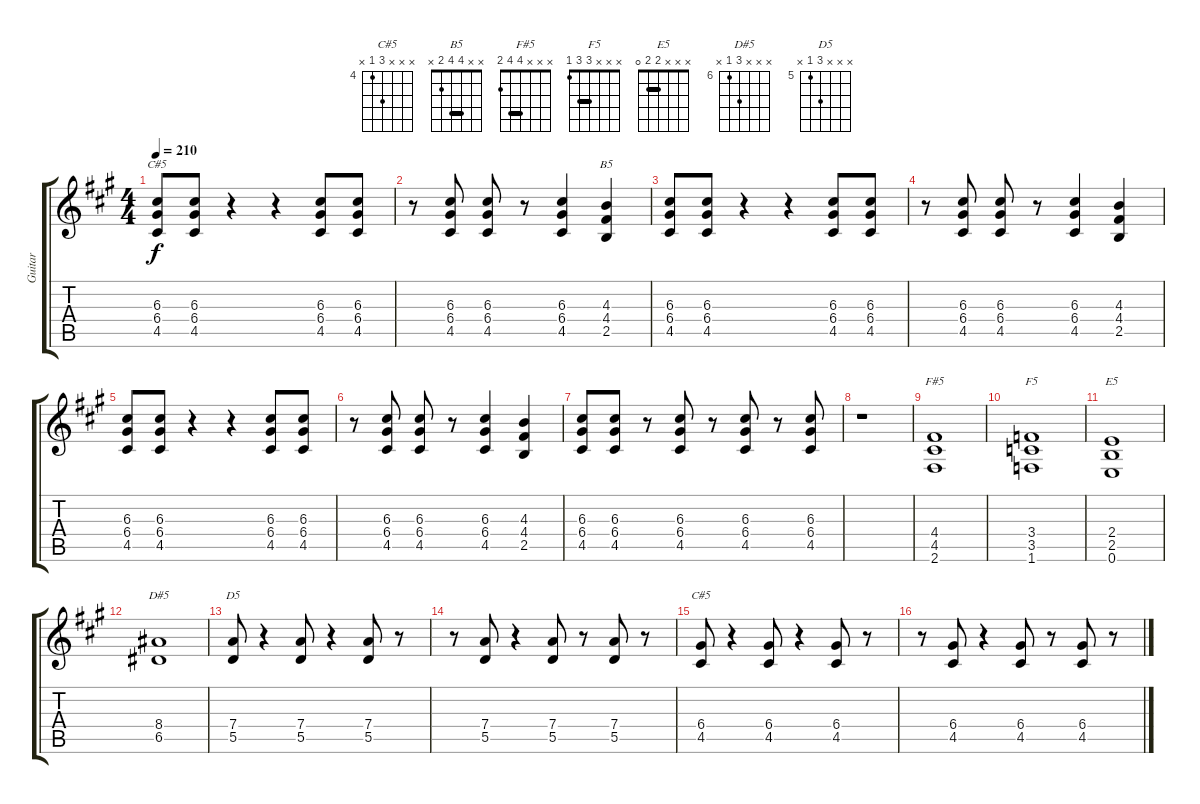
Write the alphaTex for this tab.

\track ("Guitar" "Guitar") {instrument distortionguitar}
\staff {score tabs}
\tuning (E4 B3 G3 D3 A2 E2) {hide}
\chord ("C#5" x x 6 6 4 x) {firstfret 4 barre 6}
\chord ("B5" x x 4 4 2 x) {barre 4}
\chord ("F#5" x x x 4 4 2) {barre 4}
\chord ("F5" x x x 3 3 1) {barre 3}
\chord ("E5" x x x 2 2 0) {barre 2}
\chord ("D#5" x x x 8 6 x) {firstfret 6}
\chord ("D5" x x x 7 5 x) {firstfret 5}
\chord ("C#5" x x x 6 4 x) {firstfret 4}
\ts (4 4)
\tempo 210
\clef g2
\ks a
(6.3 6.4 4.5).8{ch "C#5" dy f} (6.3 6.4 4.5).8 r.4 r.4 (6.3 6.4 4.5).8 (6.3 6.4 4.5).8 |
r.8 (6.3 6.4 4.5).8 (6.3 6.4 4.5).8 r.8 (6.3 6.4 4.5).4 (4.3 4.4 2.5).4{ch "B5"} |
(6.3 6.4 4.5).8 (6.3 6.4 4.5).8 r.4 r.4 (6.3 6.4 4.5).8 (6.3 6.4 4.5).8 |
r.8 (6.3 6.4 4.5).8 (6.3 6.4 4.5).8 r.8 (6.3 6.4 4.5).4 (4.3 4.4 2.5).4 |
(6.3 6.4 4.5).8 (6.3 6.4 4.5).8 r.4 r.4 (6.3 6.4 4.5).8 (6.3 6.4 4.5).8 |
r.8 (6.3 6.4 4.5).8 (6.3 6.4 4.5).8 r.8 (6.3 6.4 4.5).4 (4.3 4.4 2.5).4 |
(6.3 6.4 4.5).8 (6.3 6.4 4.5).8 r.8 (6.3 6.4 4.5).8 r.8 (6.3 6.4 4.5).8 r.8 (6.3 6.4 4.5).8 |
r.1 |
(4.4 4.5 2.6).1{ch "F#5"} |
(3.4 3.5 1.6).1{ch "F5"} |
(2.4 2.5 0.6).1{ch "E5"} |
(8.4 6.5).1{ch "D#5"} |
(7.4 5.5).8{ch "D5"} r.4 (7.4 5.5).8 r.4 (7.4 5.5).8 r.8 |
r.8 (7.4 5.5).8 r.4 (7.4 5.5).8 r.8 (7.4 5.5).8 r.8 |
(6.4 4.5).8{ch "C#5"} r.4 (6.4 4.5).8 r.4 (6.4 4.5).8 r.8 |
r.8 (6.4 4.5).8 r.4 (6.4 4.5).8 r.8 (6.4 4.5).8 r.8
